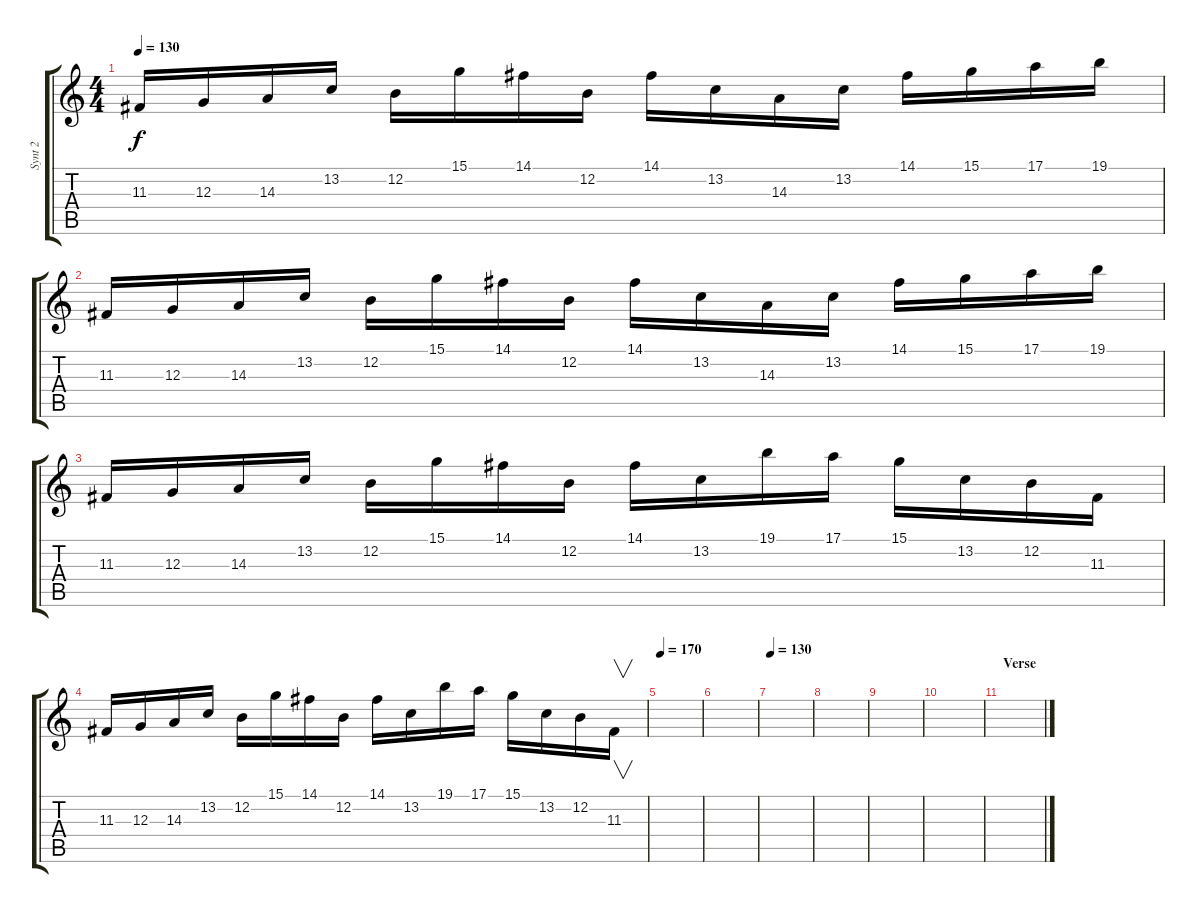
\track ("Synt 2" "Synt 2") {instrument lead7fifths}
\staff {score tabs}
\tuning (E4 B3 G3 D3 A2 E2) {hide}
\ts (4 4)
\tempo 130
\clef g2
\ks c
11.3.16{dy f} 12.3.16 14.3.16 13.2.16 12.2.16 15.1.16 14.1.16 12.2.16 14.1.16 13.2.16 14.3.16 13.2.16 14.1.16 15.1.16 17.1.16 19.1.16 |
11.3.16 12.3.16 14.3.16 13.2.16 12.2.16 15.1.16 14.1.16 12.2.16 14.1.16 13.2.16 14.3.16 13.2.16 14.1.16 15.1.16 17.1.16 19.1.16 |
11.3.16 12.3.16 14.3.16 13.2.16 12.2.16 15.1.16 14.1.16 12.2.16 14.1.16 13.2.16 19.1.16 17.1.16 15.1.16 13.2.16 12.2.16 11.3.16 |
11.3.16 12.3.16 14.3.16 13.2.16 12.2.16 15.1.16 14.1.16 12.2.16 14.1.16 13.2.16 19.1.16 17.1.16 15.1.16 13.2.16 12.2.16 11.3.16{v} |
\tempo 170
|
|
\tempo 130
|
|
|
|
\section ("" "Verse")
